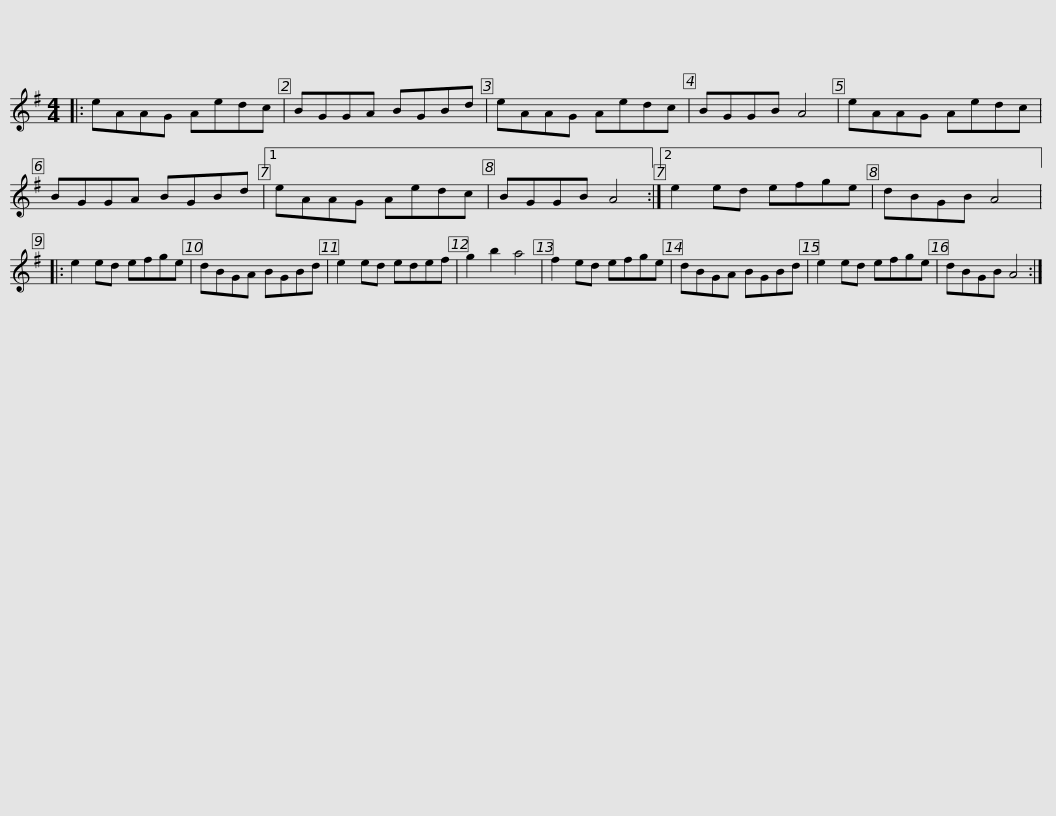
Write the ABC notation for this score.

X:1
L:1/8
M:4/4
I:linebreak $
K:G
V:1 treble
V:1
|: eAAG Aedc | BGGA BGBd | eAAG Aedc | BGGB A4 | eAAG Aedc |$ %5
 BGGA BGBd |1 eAAG Aedc | BGGB A4 :|2 e2 ed efge | dBGB A4 |: %10
 e2 ed efge |$ dBGA BGBd | e2 ed edef | g2 b2 a4 | f2 ed efge | %15
 dBGA BGBd | e2 ed efge |$ dBGB A4 :| %18
